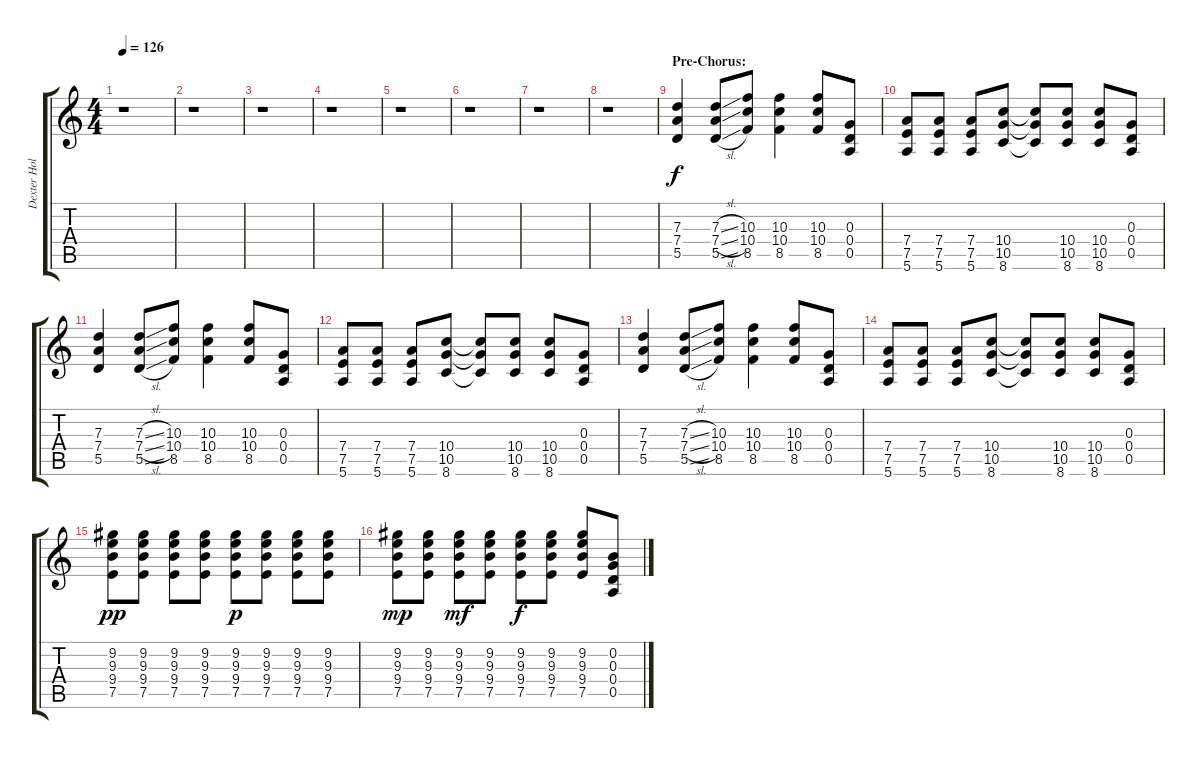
\track ("Dexter Holland - Guitar" "Dexter Hol") {instrument distortionguitar}
\staff {score tabs}
\tuning (E4 B3 G3 D3 A2 E2) {hide}
\ts (4 4)
\tempo 126
\clef g2
\ks c
r.1{dy f} |
r.1 |
r.1 |
r.1 |
r.1 |
r.1 |
r.1 |
r.1 |
\section ("" "Pre-Chorus:")
(7.3 7.4 5.5).4 (7.3{sl} 7.4{sl} 5.5{sl}).8 (10.3 10.4 8.5).8 (10.3 10.4 8.5).4 (10.3 10.4 8.5).8 (0.3 0.4 0.5).8 |
(7.4 7.5 5.6).8 (7.4 7.5 5.6).8 (7.4 7.5 5.6).8 (10.4 10.5 8.6).8 (10.4{t} 10.5{t} 8.6{t}).8 (10.4 10.5 8.6).8 (10.4 10.5 8.6).8 (0.3 0.4 0.5).8 |
(7.3 7.4 5.5).4 (7.3{sl} 7.4{sl} 5.5{sl}).8 (10.3 10.4 8.5).8 (10.3 10.4 8.5).4 (10.3 10.4 8.5).8 (0.3 0.4 0.5).8 |
(7.4 7.5 5.6).8 (7.4 7.5 5.6).8 (7.4 7.5 5.6).8 (10.4 10.5 8.6).8 (10.4{t} 10.5{t} 8.6{t}).8 (10.4 10.5 8.6).8 (10.4 10.5 8.6).8 (0.3 0.4 0.5).8 |
(7.3 7.4 5.5).4 (7.3{sl} 7.4{sl} 5.5{sl}).8 (10.3 10.4 8.5).8 (10.3 10.4 8.5).4 (10.3 10.4 8.5).8 (0.3 0.4 0.5).8 |
(7.4 7.5 5.6).8 (7.4 7.5 5.6).8 (7.4 7.5 5.6).8 (10.4 10.5 8.6).8 (10.4{t} 10.5{t} 8.6{t}).8 (10.4 10.5 8.6).8 (10.4 10.5 8.6).8 (0.3 0.4 0.5).8 |
(9.2 9.3 9.4 7.5).8{dy pp} (9.2 9.3 9.4 7.5).8 (9.2 9.3 9.4 7.5).8 (9.2 9.3 9.4 7.5).8 (9.2 9.3 9.4 7.5).8{dy p} (9.2 9.3 9.4 7.5).8 (9.2 9.3 9.4 7.5).8 (9.2 9.3 9.4 7.5).8 |
(9.2 9.3 9.4 7.5).8{dy mp} (9.2 9.3 9.4 7.5).8 (9.2 9.3 9.4 7.5).8{dy mf} (9.2 9.3 9.4 7.5).8 (9.2 9.3 9.4 7.5).8{dy f} (9.2 9.3 9.4 7.5).8 (9.2 9.3 9.4 7.5).8 (0.2 0.3 0.4 0.5).8
